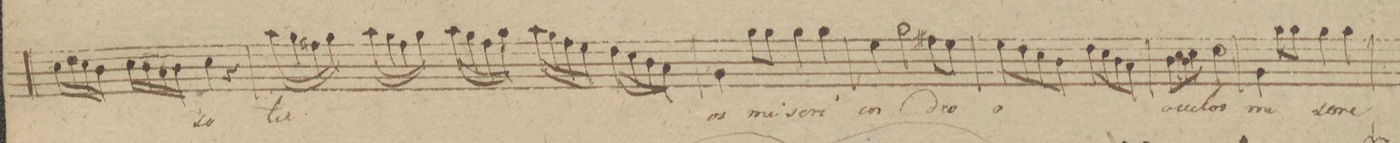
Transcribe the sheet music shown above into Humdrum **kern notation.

**kern	**text
*I"Canto	*
*clefC1	*
*k[f#c#g#]	*
*met(c)	*
*M4/4	*
16a\LL	.
16b\	.
16a\	.
16g#\JJ	.
16a\LL	.
16g#\	.
16f#\	.
16g#\JJ	.
4a\	-lo
4r	.
=76	=76
16ff#\LL	tu-
16ee\	.
16dd#X\	.
16ee\JJ	.
16ff#\LL	.
16ee\	.
16dd#\	.
16ee\JJ	.
16ff#\LL	.
16ee\	.
16dd#\	.
16cc#\JJ	.
16b\LL	.
16a\	.
16g#\	.
16f#\JJ	.
=77	=77
4e\	-os
8ee\L	mi-
8ee\J	.
4ee\	-se-
4ee\	-ri-
=78	=78
4cc#\	-cor-
2ee\	.
8dd#X\L	-des
8cc#\J	.
=79	=79
8cc#\L	o-
8b\	.
8a\	.
8g#\J	.
8b\L	.
8a\	.
8g#\	.
8f#\J	.
=80	=80
8g#\L	-cu-
8a\	.
8g#\	.
8a\J	.
2b\	-los
=81	=81
4e\	mi-
8ee\L	.
8ee\J	.
4ee\	-se-
4ee\	-ri-
=82	=82
*-	*-
